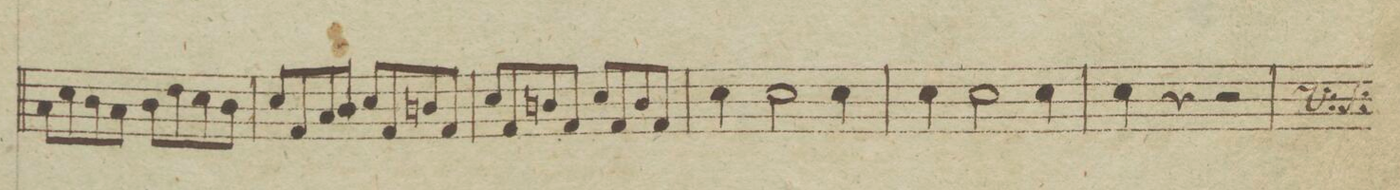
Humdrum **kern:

**kern	**dynam
*I"Violino Secondo	*
*clefG2	*
*k[b-e-]	*
*met(c|)	*
*M2/2	*
8a\L	.
8cc\	.
8b-\	.
8a\J	.
8b-\L	.
8dd\	.
8cc\	.
8b-\J	.
=51	=51
8cc/L	.
8f/	.
8a/	.
8b-/J	.
8cc/L	.
8f/	.
8bn/	.
8f/J	.
=52	=52
8cc/L	.
8f/	.
8bn/	.
8f/J	.
8cc/L	.
8f/	.
8b/	.
8f/J	.
=53	=53
4cc\	.
2cc\	.
4cc\	.
=54	=54
4cc\	.
2cc\	.
4cc\	.
=55	=55
4cc\	.
4r	.
2r	.
=56	=56
*-	*-
